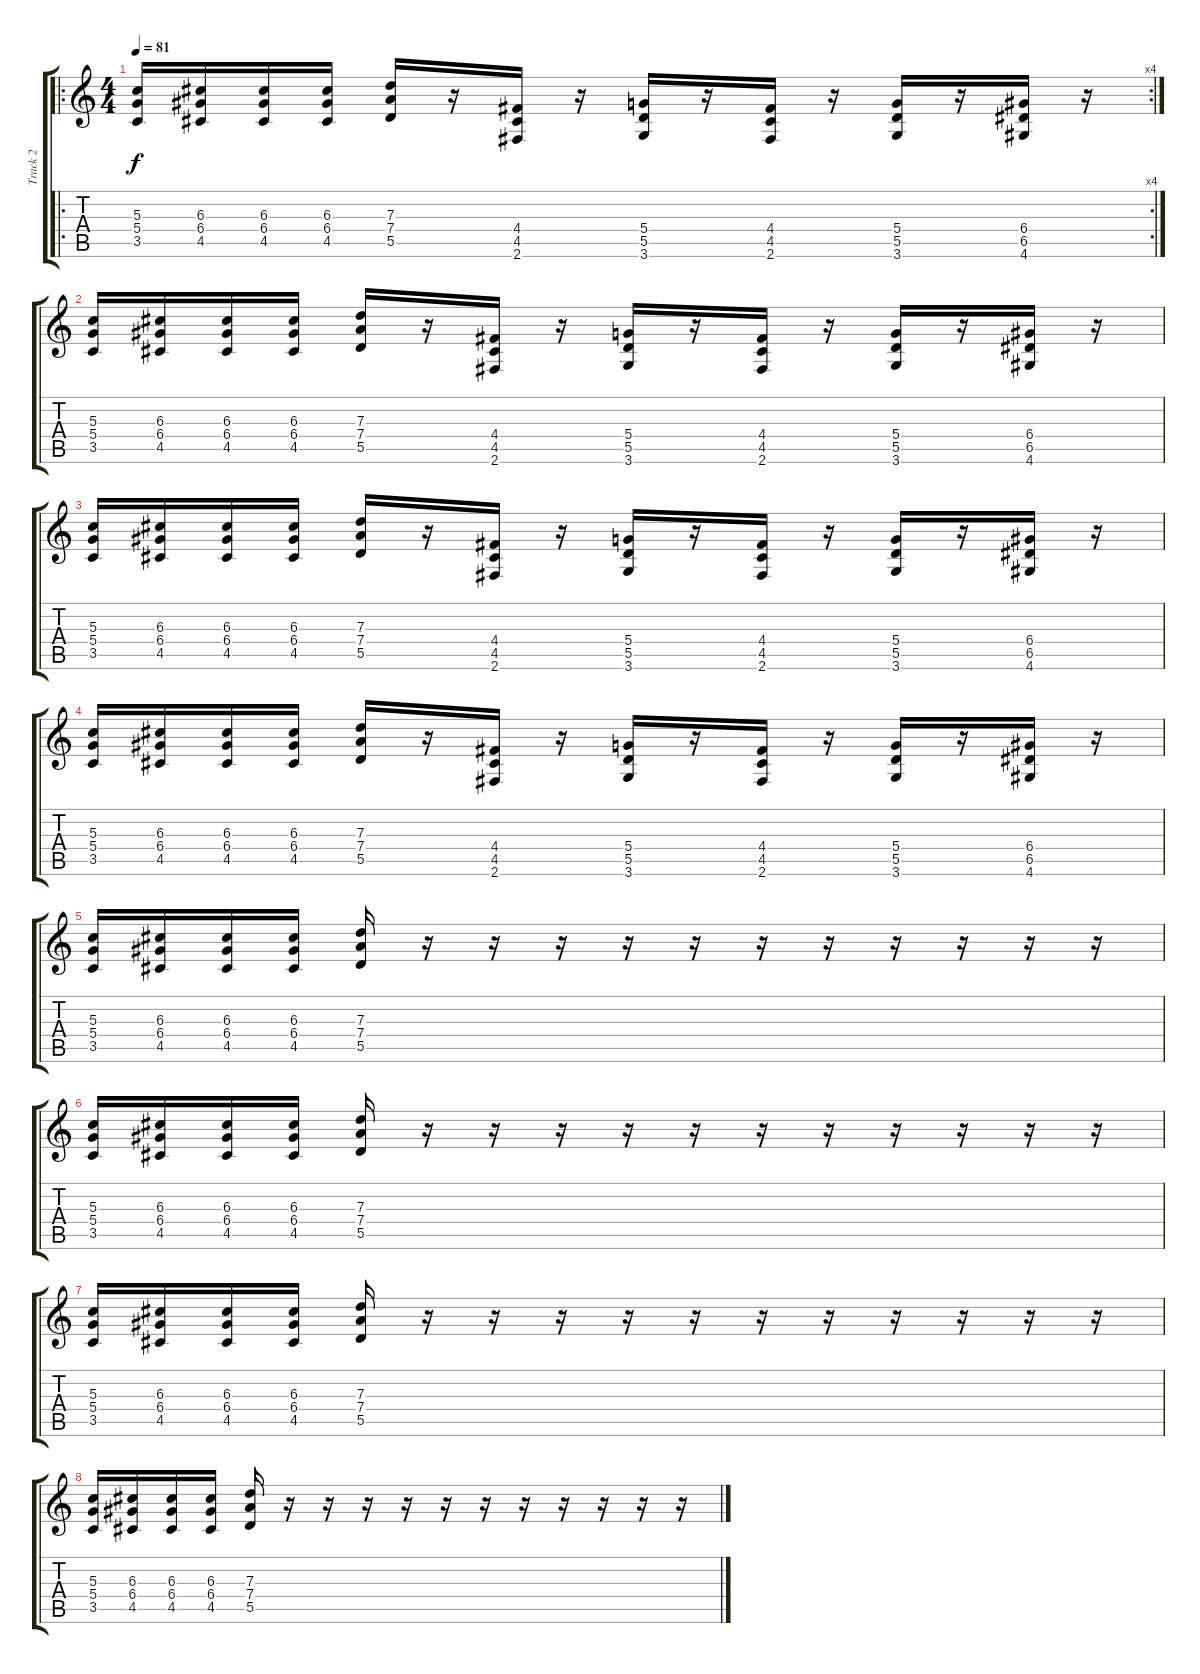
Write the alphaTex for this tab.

\track ("Track 2" "Track 2") {instrument overdrivenguitar}
\staff {score tabs}
\tuning (E4 B3 G3 D3 A2 E2) {hide}
\ro
\rc 4
\ts (4 4)
\tempo 81
\clef g2
\ks c
(5.3 5.4 3.5).16{dy f} (6.3 6.4 4.5).16 (6.3 6.4 4.5).16 (6.3 6.4 4.5).16 (7.3 7.4 5.5).16 r.16 (4.4 4.5 2.6).16 r.16 (5.4 5.5 3.6).16 r.16 (4.4 4.5 2.6).16 r.16 (5.4 5.5 3.6).16 r.16 (6.4 6.5 4.6).16 r.16 |
(5.3 5.4 3.5).16 (6.3 6.4 4.5).16 (6.3 6.4 4.5).16 (6.3 6.4 4.5).16 (7.3 7.4 5.5).16 r.16 (4.4 4.5 2.6).16 r.16 (5.4 5.5 3.6).16 r.16 (4.4 4.5 2.6).16 r.16 (5.4 5.5 3.6).16 r.16 (6.4 6.5 4.6).16 r.16 |
(5.3 5.4 3.5).16 (6.3 6.4 4.5).16 (6.3 6.4 4.5).16 (6.3 6.4 4.5).16 (7.3 7.4 5.5).16 r.16 (4.4 4.5 2.6).16 r.16 (5.4 5.5 3.6).16 r.16 (4.4 4.5 2.6).16 r.16 (5.4 5.5 3.6).16 r.16 (6.4 6.5 4.6).16 r.16 |
(5.3 5.4 3.5).16 (6.3 6.4 4.5).16 (6.3 6.4 4.5).16 (6.3 6.4 4.5).16 (7.3 7.4 5.5).16 r.16 (4.4 4.5 2.6).16 r.16 (5.4 5.5 3.6).16 r.16 (4.4 4.5 2.6).16 r.16 (5.4 5.5 3.6).16 r.16 (6.4 6.5 4.6).16 r.16 |
(5.3 5.4 3.5).16 (6.3 6.4 4.5).16 (6.3 6.4 4.5).16 (6.3 6.4 4.5).16 (7.3 7.4 5.5).16 r.16 r.16 r.16 r.16 r.16 r.16 r.16 r.16 r.16 r.16 r.16 |
(5.3 5.4 3.5).16 (6.3 6.4 4.5).16 (6.3 6.4 4.5).16 (6.3 6.4 4.5).16 (7.3 7.4 5.5).16 r.16 r.16 r.16 r.16 r.16 r.16 r.16 r.16 r.16 r.16 r.16 |
(5.3 5.4 3.5).16 (6.3 6.4 4.5).16 (6.3 6.4 4.5).16 (6.3 6.4 4.5).16 (7.3 7.4 5.5).16 r.16 r.16 r.16 r.16 r.16 r.16 r.16 r.16 r.16 r.16 r.16 |
(5.3 5.4 3.5).16 (6.3 6.4 4.5).16 (6.3 6.4 4.5).16 (6.3 6.4 4.5).16 (7.3 7.4 5.5).16 r.16 r.16 r.16 r.16 r.16 r.16 r.16 r.16 r.16 r.16 r.16
